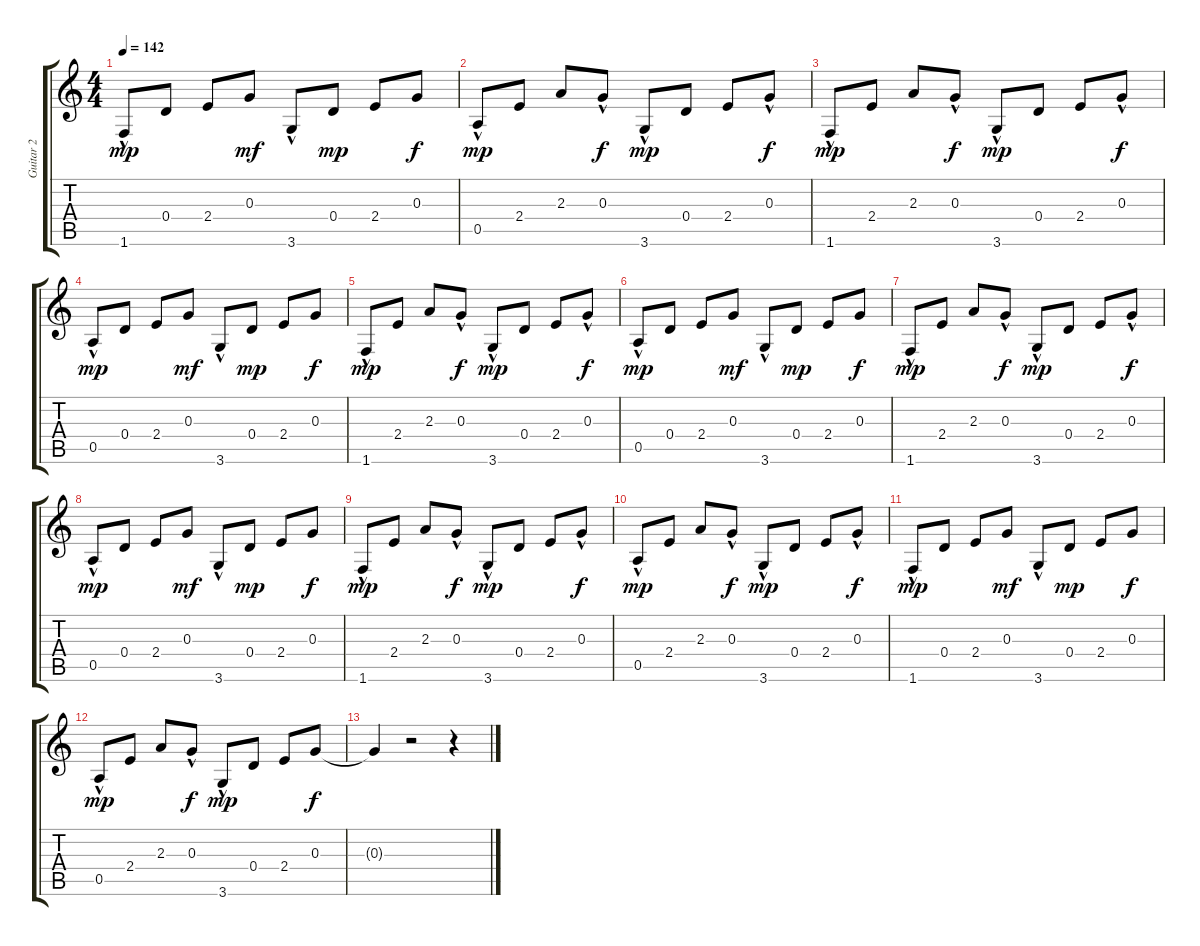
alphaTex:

\track ("Guitar 2" "Guitar 2") {instrument acousticguitarsteel}
\staff {score tabs}
\tuning (E4 B3 G3 D3 A2 E2) {hide}
\ts (4 4)
\tempo 142
\clef g2
\ks c
1.6{hac}.8{dy mp} 0.4.8 2.4.8 0.3.8{dy mf} 3.6{hac}.8 0.4.8{dy mp} 2.4.8 0.3.8{dy f} |
0.5{hac}.8{dy mp} 2.4.8 2.3.8 0.3{hac}.8{dy f} 3.6{hac}.8{dy mp} 0.4.8 2.4.8 0.3{hac}.8{dy f} |
1.6{hac}.8{dy mp volume 14} 2.4.8{volume 14} 2.3.8{volume 14} 0.3{hac}.8{dy f volume 14} 3.6{hac}.8{dy mp volume 14} 0.4.8{volume 14} 2.4.8{volume 14} 0.3{hac}.8{dy f volume 13} |
0.5{hac}.8{dy mp volume 13} 0.4.8{volume 13} 2.4.8{volume 13} 0.3.8{dy mf volume 13} 3.6{hac}.8{volume 12} 0.4.8{dy mp volume 12} 2.4.8{volume 12} 0.3.8{dy f volume 12} |
1.6{hac}.8{dy mp volume 12} 2.4.8{volume 12} 2.3.8{volume 11} 0.3{hac}.8{dy f volume 11} 3.6{hac}.8{dy mp volume 11} 0.4.8{volume 11} 2.4.8{volume 11} 0.3{hac}.8{dy f volume 10} |
0.5{hac}.8{dy mp volume 10} 0.4.8{volume 10} 2.4.8{volume 10} 0.3.8{dy mf volume 10} 3.6{hac}.8{volume 10} 0.4.8{dy mp volume 9} 2.4.8{volume 9} 0.3.8{dy f volume 9} |
1.6{hac}.8{dy mp volume 9} 2.4.8{volume 9} 2.3.8{volume 8} 0.3{hac}.8{dy f volume 8} 3.6{hac}.8{dy mp volume 8} 0.4.8{volume 8} 2.4.8{volume 8} 0.3{hac}.8{dy f volume 8} |
0.5{hac}.8{dy mp volume 7} 0.4.8{volume 7} 2.4.8{volume 7} 0.3.8{dy mf volume 7} 3.6{hac}.8{volume 7} 0.4.8{dy mp volume 6} 2.4.8{volume 6} 0.3.8{dy f volume 6} |
1.6{hac}.8{dy mp volume 6} 2.4.8{volume 6} 2.3.8{volume 6} 0.3{hac}.8{dy f volume 5} 3.6{hac}.8{dy mp volume 5} 0.4.8{volume 5} 2.4.8{volume 5} 0.3{hac}.8{dy f volume 5} |
0.5{hac}.8{dy mp volume 4} 2.4.8{volume 4} 2.3.8{volume 4} 0.3{hac}.8{dy f volume 4} 3.6{hac}.8{dy mp volume 4} 0.4.8{volume 4} 2.4.8{volume 3} 0.3{hac}.8{dy f volume 3} |
1.6{hac}.8{dy mp volume 3} 0.4.8{volume 3} 2.4.8{volume 3} 0.3.8{dy mf volume 2} 3.6{hac}.8{volume 2} 0.4.8{dy mp volume 2} 2.4.8{volume 2} 0.3.8{dy f volume 2} |
0.5{hac}.8{dy mp volume 2} 2.4.8{volume 1} 2.3.8{volume 1} 0.3{hac}.8{dy f volume 1} 3.6{hac}.8{dy mp volume 1} 0.4.8{volume 1} 2.4.8{volume 0} 0.3.8{dy f volume 0} |
0.3{t}.4 r.2 r.4
